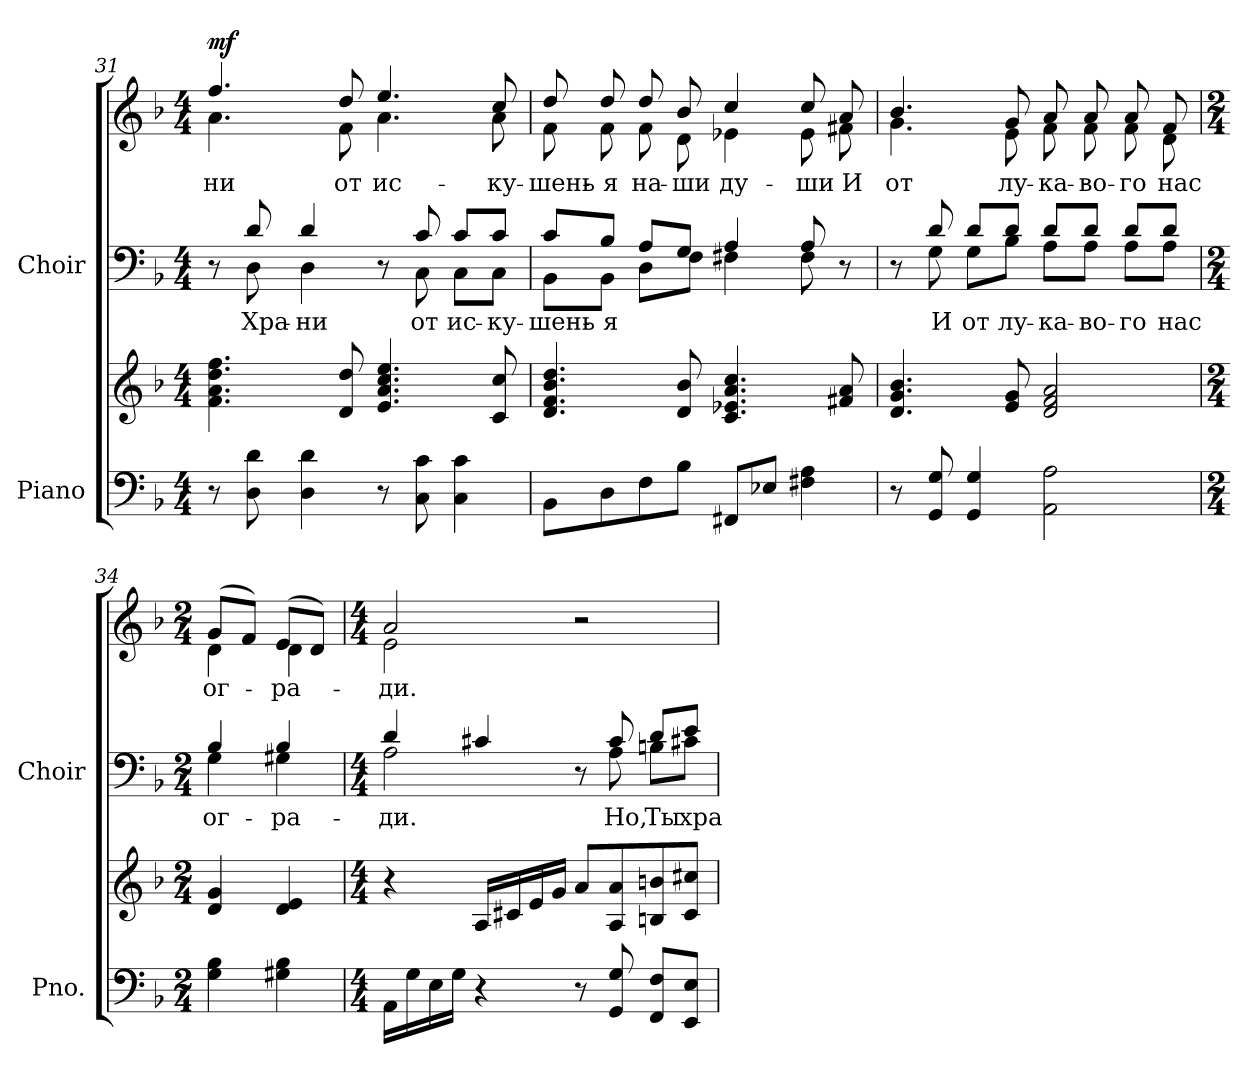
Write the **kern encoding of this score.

**kern	**kern	**kern	**text	**kern	**text	**dynam
*part2	*part2	*part1	*part1	*part1	*part1	*part1
*staff4	*staff3	*staff2	*staff2	*staff1	*staff1	*staff1/2
*I"Piano	*	*I"Choir	*	*	*	*
*I'Pno.	*	*I'Choir	*	*	*	*
!!LO:PB:g=z
*clefF4	*clefG2	*clefF4	*	*clefG2	*	*
*k[b-]	*k[b-]	*k[b-]	*	*k[b-]	*	*
*d:	*d:	*d:	*	*d:	*	*
*M4/4	*M4/4	*M4/4	*	*M4/4	*	*
=31	=31	=31	=31	=31	=31	=31
*	*	*^	*	*^	*	*
!	!	!	!	!	!	!	!LO:LY:b:color=#000000	!
8r	4.fi\ 4.ai 4.ddi 4.ffi	8ryy	8r	.	4.ffi/	4.ai\	-ни	mf
!	!	!	!	!LO:LY:a:color=#000000	!	!	!	!
8Di\ 8di	.	8di/	8Di\	Хра-	.	.	.	.
!	!	!	!	!LO:LY:a:color=#000000	!	!	!	!
4Di\ 4di	.	4di/	4Di\	-ни	.	.	.	.
!	!	!	!	!	!	!	!LO:LY:b:color=#000000	!
.	8di/ 8ddi	.	.	.	8ddi/	8fi\	от	.
!	!	!	!	!	!	!	!LO:LY:b:color=#000000	!
8r	4.ei/ 4.ai 4.cci 4.eei	8r	8ryy	.	4.eei/	4.ai\	ис-	.
!	!	!	!	!LO:LY:a:color=#000000	!	!	!	!
8Ci\ 8ci	.	8ci/	8Ci\	от	.	.	.	.
!	!	!	!	!LO:LY:a:color=#000000	!	!	!	!
4Ci\ 4ci	.	8ci/L	8Ci\L	ис-	.	.	.	.
!	!	!	!	!LO:LY:a:color=#000000	!	!	!	!
!	!	!	!	!	!	!	!LO:LY:b:color=#000000	!
.	8ci/ 8cci	8ci/J	8Ci\J	-ку-	8cci/	8ai\	-ку-	.
=32	=32	=32	=32	=32	=32	=32	=32	=32
!	!	!	!	!LO:LY:a:color=#000000	!	!	!	!
!	!	!	!	!	!	!	!LO:LY:b:color=#000000	!
8BB-i\L	4.di/ 4.fi 4.b-i 4.ddi	8ci/L	8BB-i\L	-шень-	8ddi/	8fi\	-шень-	.
!	!	!	!	!LO:LY:a:color=#000000	!	!	!	!
!	!	!	!	!	!	!	!LO:LY:b:color=#000000	!
8Di\	.	8B-i/J	8BB-i\J	-я	8ddi/	8fi\	-я	.
!	!	!	!	!	!	!	!LO:LY:b:color=#000000	!
8Fi\	.	8Ai/L	8Di\L	.	8ddi/	8fi\	на-	.
!	!	!	!	!	!	!	!LO:LY:b:color=#000000	!
8B-i\J	8di/ 8b-i	8Gi/J	8Fi\J	.	8b-i/	8di\	-ши	.
!	!	!	!	!	!	!	!LO:LY:b:color=#000000	!
8FF#Xi/L	4.ci/ 4.e-Xi 4.ai 4.cci	4Ai/	4F#Xi\	.	4cci/	4e-Xi\	ду-	.
8E-Xi/J	.	.	.	.	.	.	.	.
!	!	!	!	!	!	!	!LO:LY:b:color=#000000	!
4F#Xi\ 4Ai	.	8Ai/	8F#i\	.	8cci/	8e-i\	-ши	.
!	!	!	!	!	!	!	!LO:LY:b:color=#000000	!
.	8f#Xi/ 8ai	8r	8ryy	.	8ai/	8f#Xi\	И	.
=33	=33	=33	=33	=33	=33	=33	=33	=33
!	!	!	!	!	!	!	!LO:LY:b:color=#000000	!
8r	4.di/ 4.gi 4.b-i	8r	8ryy	.	4.b-i/	4.gi\	от	.
!	!	!	!	!LO:LY:a:color=#000000	!	!	!	!
8GGi/ 8Gi	.	8di/	8Gi\	И	.	.	.	.
!	!	!	!	!LO:LY:a:color=#000000	!	!	!	!
4GGi/ 4Gi	.	8di/L	8Gi\L	от	.	.	.	.
!	!	!	!	!LO:LY:a:color=#000000	!	!	!	!
!	!	!	!	!	!	!	!LO:LY:b:color=#000000	!
.	8ei/ 8gi	8di/J	8B-i\J	лу-	8gi/	8ei\	лу-	.
!	!	!	!	!LO:LY:a:color=#000000	!	!	!	!
!	!	!	!	!	!	!	!LO:LY:b:color=#000000	!
2AAi\ 2Ai	2di/ 2fi 2ai	8di/L	8Ai\L	-ка-	8ai/	8fi\	-ка-	.
!	!	!	!	!LO:LY:a:color=#000000	!	!	!	!
!	!	!	!	!	!	!	!LO:LY:b:color=#000000	!
.	.	8di/J	8Ai\J	-во-	8ai/	8fi\	-во-	.
!	!	!	!	!LO:LY:a:color=#000000	!	!	!	!
!	!	!	!	!	!	!	!LO:LY:b:color=#000000	!
.	.	8di/L	8Ai\L	-го	8ai/	8fi\	-го	.
!	!	!	!	!LO:LY:a:color=#000000	!	!	!	!
!	!	!	!	!	!	!	!LO:LY:b:color=#000000	!
.	.	8di/J	8Ai\J	нас	8fi/	8di\	нас	.
=34	=34	=34	=34	=34	=34	=34	=34	=34
*M2/4	*M2/4	*M2/4	*	*	*M2/4	*	*	*
!	!	!	!	!LO:LY:a:color=#000000	!	!	!	!
!	!	!	!	!	!	!	!LO:LY:b:color=#000000	!
4Gi\ 4B-i	4di/ 4gi	4B-i/	4Gi\	ог-	(8gi/L	4di\	ог-	.
.	.	.	.	.	8fi/J)	.	.	.
!	!	!	!	!LO:LY:a:color=#000000	!	!	!	!
!	!	!	!	!	!	!	!LO:LY:b:color=#000000	!
4G#Xi\ 4B-i	4di/ 4ei	4B-i/	4G#Xi\	-ра-	(8ei/L	4di\	-ра-	.
.	.	.	.	.	8di/J)	.	.	.
!!LO:LB:g=z	!!
=35	=35	=35	=35	=35	=35	=35	=35	=35
*M4/4	*M4/4	*M4/4	*	*	*M4/4	*	*	*
!	!	!	!	!LO:LY:a:color=#000000	!	!	!	!
!	!	!	!	!	!	!	!LO:LY:b:color=#000000	!
16AAi\LL	4r	4di/	2Ai\	-ди.	2ai/	2ei\	-ди.	.
16Gi\	.	.	.	.	.	.	.	.
16Ei\	.	.	.	.	.	.	.	.
16Gi\JJ	.	.	.	.	.	.	.	.
4r	16Ai/LL	4c#Xi/	.	.	.	.	.	.
.	16c#Xi/	.	.	.	.	.	.	.
.	16ei/	.	.	.	.	.	.	.
.	16gi/JJ	.	.	.	.	.	.	.
8r	8ai/L	8r	8ryy	.	2r	2ryy	.	.
!	!	!	!	!LO:LY:a:color=#000000	!	!	!	!
8GGi/ 8Gi	8Ai/ 8ai	8c#i/	8Ai\	Но,	.	.	.	.
!	!	!	!	!LO:LY:a:color=#000000	!	!	!	!
8FFi/ 8FiL	8Bni/ 8bni	8di/L	8Bni\L	Ты	.	.	.	.
!	!	!	!	!LO:LY:a:color=#000000	!	!	!	!
8EEi/ 8EiJ	8c#i/ 8cc#XiJ	8ei/J	8c#Xi\J	хра-	.	.	.	.
*	*	*v	*v	*	*	*	*	*
*	*	*	*	*v	*v	*	*
=	=	=	=	=	=	=
*-	*-	*-	*-	*-	*-	*-
